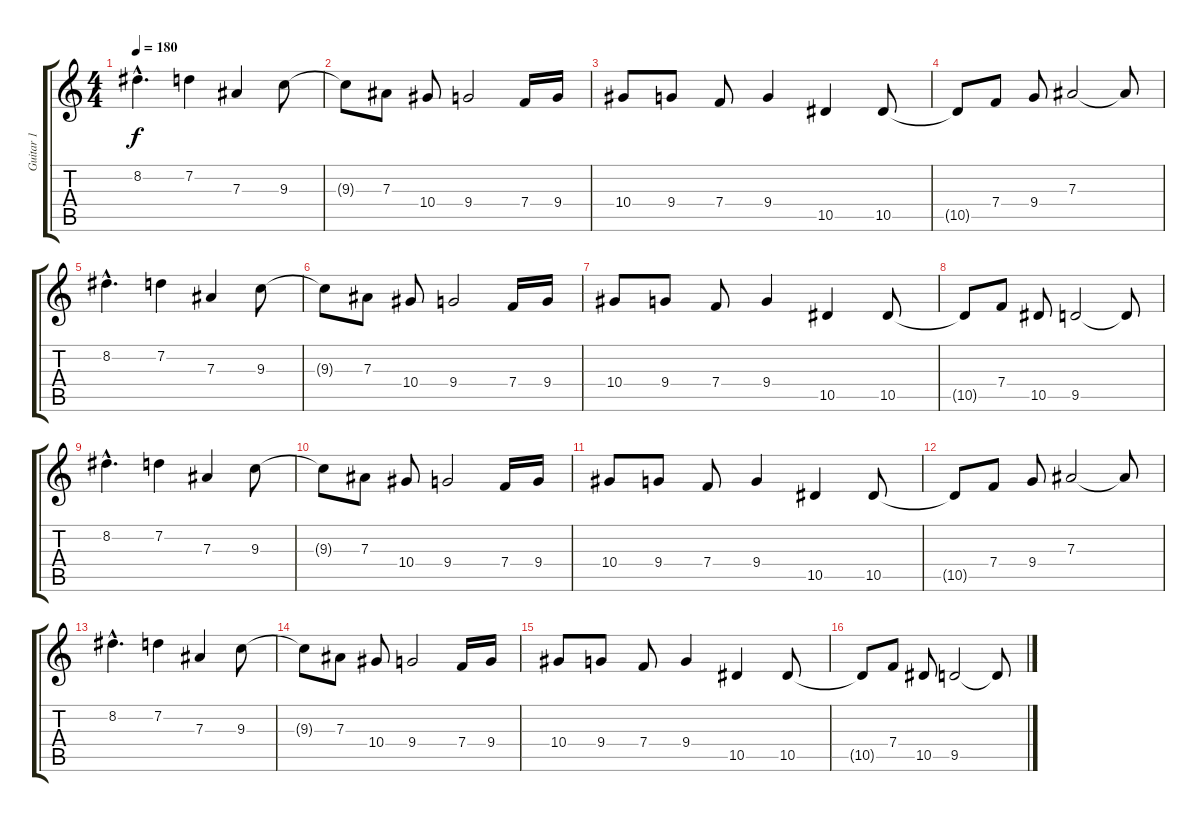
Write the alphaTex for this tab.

\track ("Guitar 1" "Guitar 1") {instrument distortionguitar}
\staff {score tabs}
\tuning (C4 G3 Eb3 Bb2 F2 C2) {hide}
\ts (4 4)
\tempo 180
\clef g2
\ks c
8.2{hac}.4{d dy f instrument distortionguitar} 7.2.4 7.3.4 9.3.8 |
9.3{t}.8 7.3.8 10.4.8 9.4.2 7.4.16 9.4.16 |
10.4.8 9.4.8 7.4.8 9.4.4 10.5.4 10.5.8 |
10.5{t}.8 7.4.8 9.4.8 7.3.2 7.3{t}.8 |
8.2{hac}.4{d} 7.2.4 7.3.4 9.3.8 |
9.3{t}.8 7.3.8 10.4.8 9.4.2 7.4.16 9.4.16 |
10.4.8 9.4.8 7.4.8 9.4.4 10.5.4 10.5.8 |
10.5{t}.8 7.4.8 10.5.8 9.5.2 9.5{t}.8 |
8.2{hac}.4{d} 7.2.4 7.3.4 9.3.8 |
9.3{t}.8 7.3.8 10.4.8 9.4.2 7.4.16 9.4.16 |
10.4.8 9.4.8 7.4.8 9.4.4 10.5.4 10.5.8 |
10.5{t}.8 7.4.8 9.4.8 7.3.2 7.3{t}.8 |
8.2{hac}.4{d} 7.2.4 7.3.4 9.3.8 |
9.3{t}.8 7.3.8 10.4.8 9.4.2 7.4.16 9.4.16 |
10.4.8 9.4.8 7.4.8 9.4.4 10.5.4 10.5.8 |
10.5{t}.8 7.4.8 10.5.8 9.5.2 9.5{t}.8
